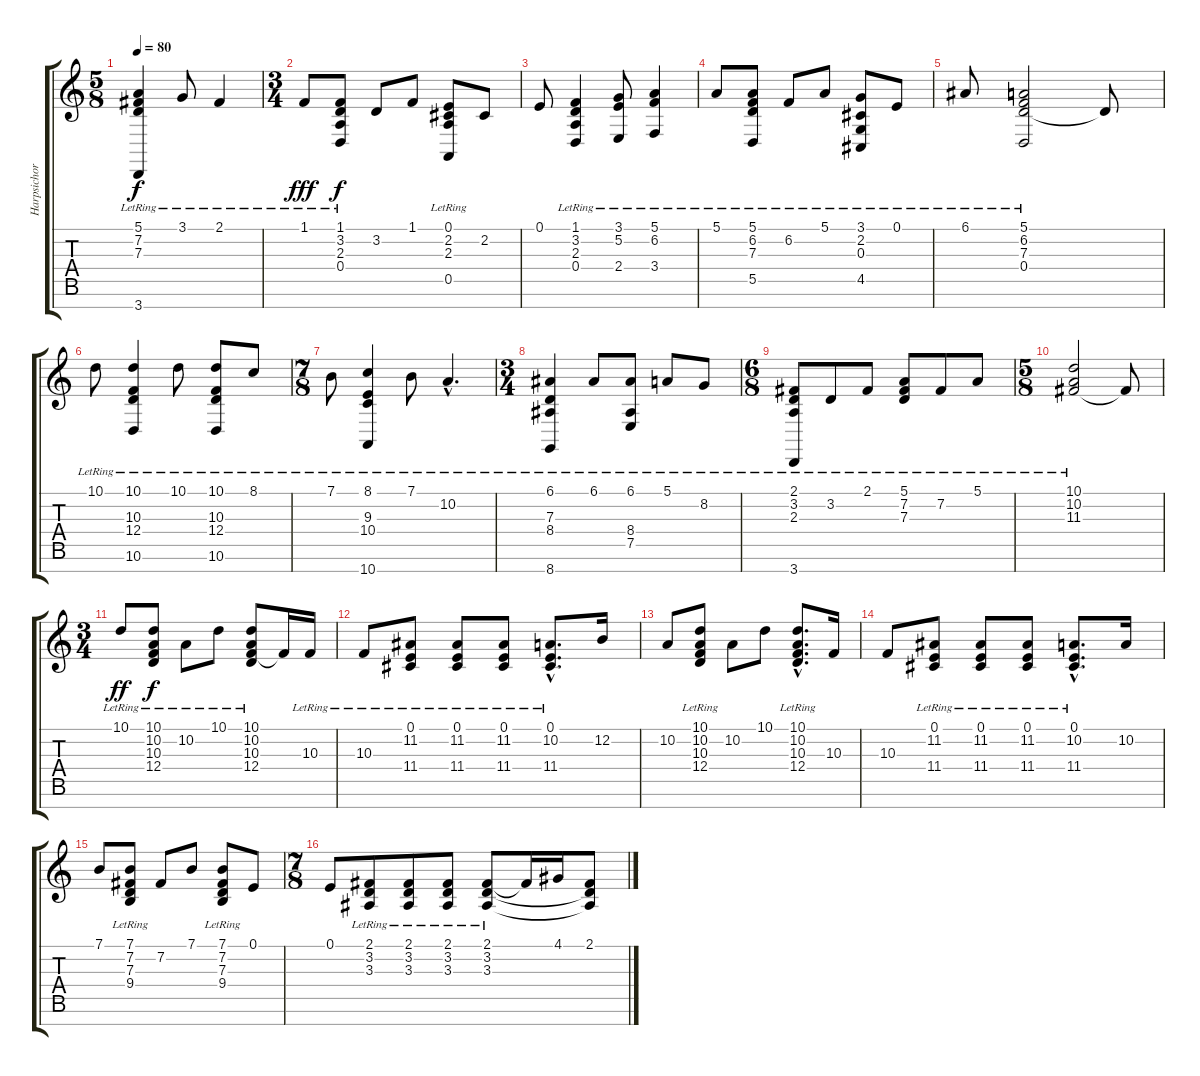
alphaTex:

\track ("Harpsichord" "Harpsichor") {instrument harpsichord}
\staff {score tabs}
\tuning (E4 B3 G3 D3 A2 E2 B1) {hide}
\ts (5 8)
\tempo 80
\clef g2
\ks c
(5.1{lr} 7.2{lr} 7.3{lr} 3.7{lr}).4{dy f} 3.1{lr}.8 2.1{lr}.4 |
\ts (3 4)
1.1{lr}.8{dy fff} (1.1{lr} 3.2 2.3{lr} 0.4{lr}).8{dy f} 3.2.8 1.1.8 (0.1{lr} 2.2 2.3{lr} 0.5{lr}).8 2.2.8 |
0.1.8 (1.1{lr} 3.2{lr} 2.3{lr} 0.4).4 (3.1{lr} 5.2{lr} 2.4{lr}).8 (5.1{lr} 6.2{lr} 3.4{lr}).4 |
5.1{lr}.8 (5.1{lr} 6.2{lr} 7.3{lr} 5.5{lr}).8 6.2{lr}.8 5.1{lr}.8 (3.1{lr} 2.2{lr} 0.3{lr} 4.5{lr}).8 0.1{lr}.8 |
6.1{lr}.8 (5.1{lr} 6.2{lr} 7.3{lr} 0.4{lr}).2 7.3{t}.8 |
10.1{lr}.8 (10.1{lr} 10.3{lr} 12.4{lr} 10.6{lr}).4 10.1{lr}.8 (10.1{lr} 10.3{lr} 12.4{lr} 10.6{lr}).8 8.1{lr}.8 |
\ts (7 8)
7.1{lr}.8 (8.1{lr} 9.3{lr} 10.4{lr} 10.7{lr}).4 7.1{lr}.8 10.2{hac lr}.4{d} |
\ts (3 4)
(6.1{lr} 7.3{lr} 8.4{lr} 8.7{lr}).4 6.1{lr}.8 (6.1{lr} 8.4{lr} 7.5{lr}).8 5.1{lr}.8 8.2{lr}.8 |
\ts (6 8)
(2.1{lr} 3.2{lr} 2.3{lr} 3.7{lr}).8 3.2{lr}.8 2.1{lr}.8 (5.1{lr} 7.2{lr} 7.3{lr}).8 7.2{lr}.8 5.1{lr}.8 |
\ts (5 8)
(10.1{lr} 10.2{lr} 11.3{lr}).2 11.3{t}.8 |
\ts (3 4)
10.1{lr}.8{dy ff} (10.1{lr} 10.2{lr} 10.3{lr} 12.4{lr}).8{dy f} 10.2{lr}.8 10.1{lr}.8 (10.1{lr} 10.2{lr} 10.3{lr} 12.4{lr}).8 10.3{t}.16 10.3{lr}.16 |
10.3{lr}.8 (0.1{lr} 11.2{lr} 11.4{lr}).8 (0.1{lr} 11.2{lr} 11.4{lr}).8 (0.1{lr} 11.2{lr} 11.4{lr}).8 (0.1{hac lr} 10.2{hac lr} 11.4{hac lr}).8{d} 12.2.16 |
10.2.8 (10.1{lr} 10.2{lr} 10.3{lr} 12.4{lr}).8 10.2.8 10.1.8 (10.1{hac lr} 10.2{hac lr} 10.3{hac lr} 12.4{hac lr}).8{d} 10.3.16 |
10.3.8 (0.1{lr} 11.2{lr} 11.4{lr}).8 (0.1{lr} 11.2{lr} 11.4{lr}).8 (0.1{lr} 11.2{lr} 11.4{lr}).8 (0.1{hac lr} 10.2{hac lr} 11.4{hac lr}).8{d} 10.2.16 |
7.1.8 (7.1{lr} 7.2{lr} 7.3{lr} 9.4{lr}).8 7.2.8 7.1.8 (7.1{lr} 7.2{lr} 7.3{lr} 9.4{lr}).8 0.1.8 |
\ts (7 8)
0.1.8 (2.1{lr} 3.2{lr} 3.3{lr}).8 (2.1{lr} 3.2{lr} 3.3{lr}).8 (2.1{lr} 3.2{lr} 3.3{lr}).8 (2.1{lr} 3.2{lr} 3.3{lr}).8 2.1{t}.16 4.1.16 (2.1 3.2{t} 3.3{t}).8
